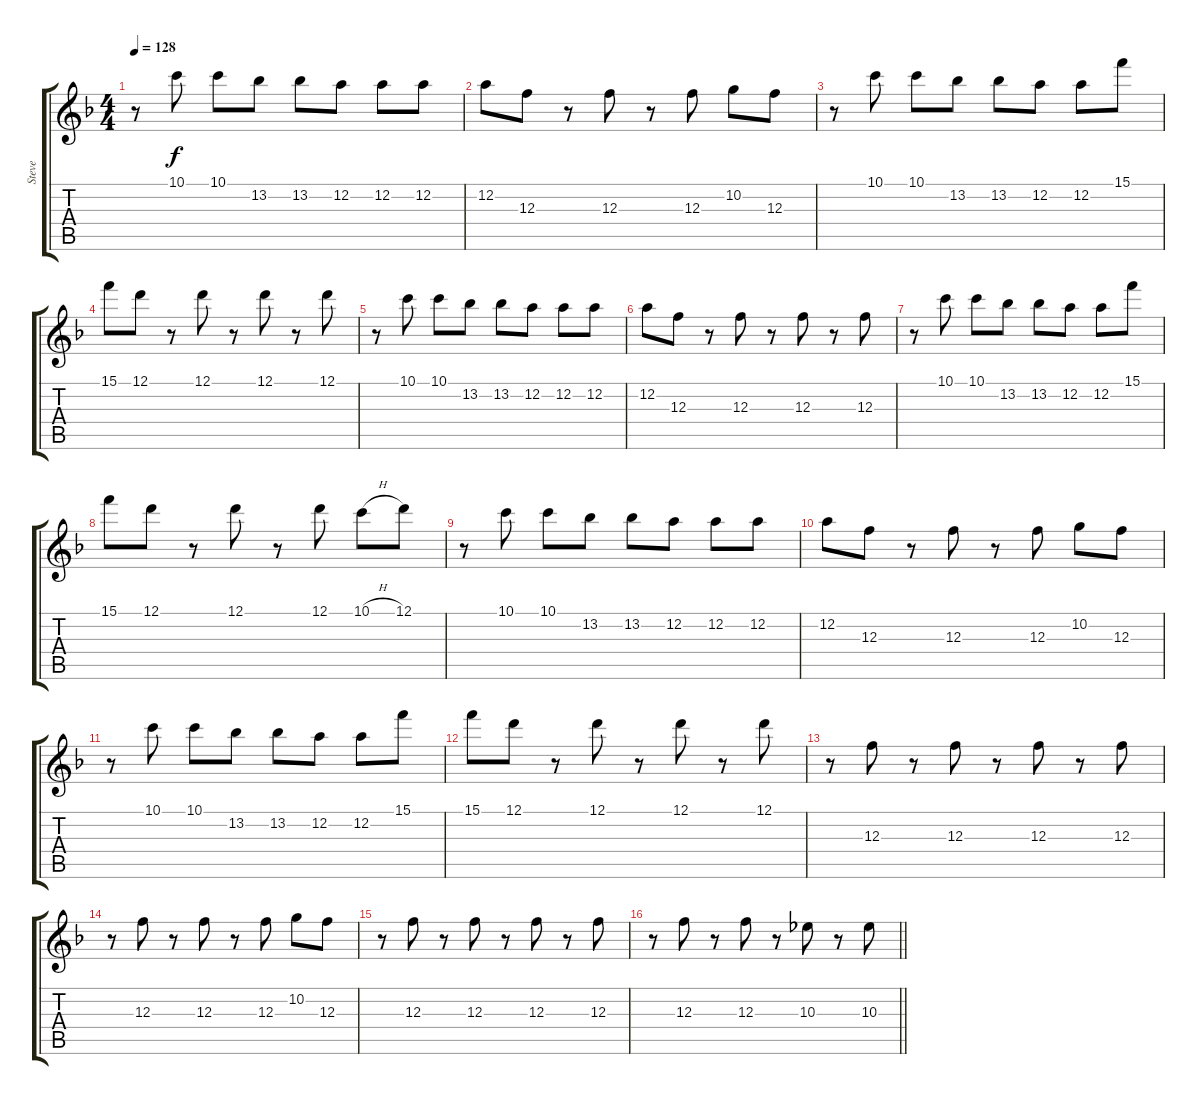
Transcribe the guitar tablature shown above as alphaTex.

\track ("Steve" "Steve") {instrument electricguitarclean}
\staff {score tabs}
\tuning (D4 A3 F3 C3 G2 D2) {hide}
\ts (4 4)
\tempo 128
\clef g2
\ks dminor
r.8{dy f} 10.1.8 10.1.8 13.2.8 13.2.8 12.2.8 12.2.8 12.2.8 |
12.2.8 12.3.8 r.8 12.3.8 r.8 12.3.8 10.2.8 12.3.8 |
r.8 10.1.8 10.1.8 13.2.8 13.2.8 12.2.8 12.2.8 15.1.8 |
15.1.8 12.1.8 r.8 12.1.8 r.8 12.1.8 r.8 12.1.8 |
r.8 10.1.8 10.1.8 13.2.8 13.2.8 12.2.8 12.2.8 12.2.8 |
12.2.8 12.3.8 r.8 12.3.8 r.8 12.3.8 r.8 12.3.8 |
r.8 10.1.8 10.1.8 13.2.8 13.2.8 12.2.8 12.2.8 15.1.8 |
15.1.8 12.1.8 r.8 12.1.8 r.8 12.1.8 10.1{h}.8 12.1.8 |
r.8 10.1.8 10.1.8 13.2.8 13.2.8 12.2.8 12.2.8 12.2.8 |
12.2.8 12.3.8 r.8 12.3.8 r.8 12.3.8 10.2.8 12.3.8 |
r.8 10.1.8 10.1.8 13.2.8 13.2.8 12.2.8 12.2.8 15.1.8 |
15.1.8 12.1.8 r.8 12.1.8 r.8 12.1.8 r.8 12.1.8 |
r.8 12.3.8 r.8 12.3.8 r.8 12.3.8 r.8 12.3.8 |
r.8 12.3.8 r.8 12.3.8 r.8 12.3.8 10.2.8 12.3.8 |
r.8 12.3.8 r.8 12.3.8 r.8 12.3.8 r.8 12.3.8 |
\barLineRight lightlight
r.8 12.3.8 r.8 12.3.8 r.8 10.3.8 r.8 10.3.8
